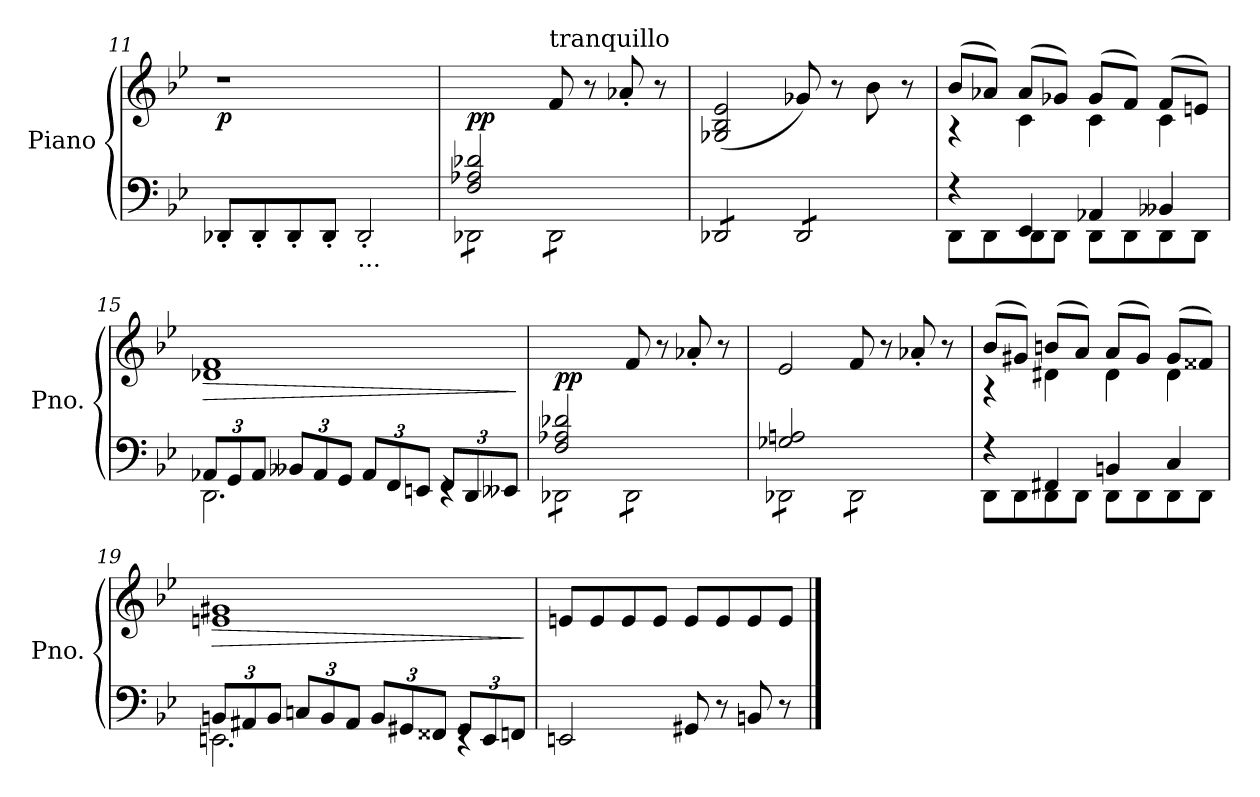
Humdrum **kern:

**kern	**kern	**dynam
*part1	*part1	*part1
*staff2	*staff1	*staff1/2
*I"Piano	*	*
*I'Pno.	*	*
*clefF4	*clefG2	*
*k[b-e-]	*k[b-e-]	*
=11	=11	=11
!	!	!LO:DY:b
8DD-X'/L	1r	p
8DD-'/	.	.
8DD-'/	.	.
8DD-'/J	.	.
!LO:TX:b:t=...	!	!
2DD-'/	.	.
=12	=12	=12
*^	*	*
!	!	!	!LO:DY:b
*tremolo	*	*	*
(2F/ 2A-X/ 2d-X/	8DD-X\L	2ryy	pp
.	8DD-X\	.	.
.	8DD-X\	.	.
.	8DD-X\J	.	.
!	!	!LO:TX:a:t=tranquillo	!
2ryy	8DD-\L	8f/)	.
.	8DD-\	8r	.
.	8DD-\	8a-X'/	.
.	8DD-\J	8r	.
*v	*v	*	*
=13	=13	=13
8DD-X/L	(2G-X/ 2B-/ 2e-/	.
8DD-X/	.	.
8DD-X/	.	.
8DD-X/J	.	.
8DD-/L	8g-X/)	.
8DD-/	8r	.
8DD-/	8b-\	.
8DD-/J	8r	.
!!LO:LB:g=z
=14	=14	=14
*^	*^	*
4r	8DD\L	(8b-/L	4r	.
.	8DD\	8a-X/J)	.	.
4EE-/	8DD\	(8a-/L	4c\	.
.	8DD\J	8g-X/J)	.	.
4AA-X/	8DD\L	(8g-/L	4c\	.
.	8DD\	8f/J)	.	.
4BB--X/	8DD\	(8f/L	4c\	.
.	8DD\J	8en/J)	.	.
*Xtremolo	*	*	*	*
*	*	*v	*v	*
=15	=15	=15	=15
*Xbrackettup	*	*	*
!	!	!	!LO:HP:b
12AA-X/L	2.DD\	1d-X 1f	>
12GG/	.	.	.
12AA-/J	.	.	.
12BB--X/L	.	.	.
12AA-/	.	.	.
12GG/J	.	.	.
12AA-/L	.	.	.
12FF/	.	.	.
12EEn/J	.	.	.
12FF/L	4rEE	.	.
12DD/	.	.	.
12EE--X/J	.	.	.
*v	*v	*	*
.	.	]
=16	=16	=16
*^	*	*
!	!	!	!LO:DY:b
*tremolo	*	*	*
(2F/ 2A-X/ 2d-X/	8DD-X\L	2ryy	pp
.	8DD-X\	.	.
.	8DD-X\	.	.
.	8DD-X\J	.	.
2ryy	8DD-\L	8f/)	.
.	8DD-\	8r	.
.	8DD-\	8a-X'/	.
.	8DD-\J	8r	.
=17	=17	=17	=17
8DD-X\L	2G-X/ 2An/	2e-/	.
8DD-X\	.	.	.
8DD-X\	.	.	.
8DD-X\J	.	.	.
8DD-\L	2ryy	8f/	.
8DD-\	.	8r	.
8DD-\	.	8a-X'/	.
8DD-\J	.	8r	.
!!LO:PB:g=z
=18	=18	=18	=18
*	*	*^	*
4r	8DD\L	(8b-/L	4r	.
.	8DD\	8g#X/J)	.	.
4FF#X/	8DD\	(8bn/L	4d#X\	.
.	8DD\J	8a/J)	.	.
4BBn/	8DD\L	(8a/L	4d#\	.
.	8DD\	8g#/J)	.	.
4C/	8DD\	(8g#/L	4d#\	.
.	8DD\J	8f##X/J)	.	.
*Xtremolo	*	*	*	*
*	*	*v	*v	*
=19	=19	=19	=19
!	!	!	!LO:HP:b
12BBn/L	2.EEn\	1en 1g#X	>
12AA#X/	.	.	.
12BB/J	.	.	.
12Cn/L	.	.	.
12BB/	.	.	.
12AA#/J	.	.	.
12BB/L	.	.	.
12GG#X/	.	.	.
12FF##X/J	.	.	.
12GG#/L	4rEE	.	.
12EE/	.	.	.
12FFn/J	.	.	.
*v	*v	*	*
.	.	]
=20	=20	=20
2EEn/	8en/L	.
.	8e/	.
.	8e/	.
.	8e/J	.
8GG#X/	8e/L	.
8r	8e/	.
8BBn/	8e/	.
8r	8e/J	.
==	==	==
*-	*-	*-
